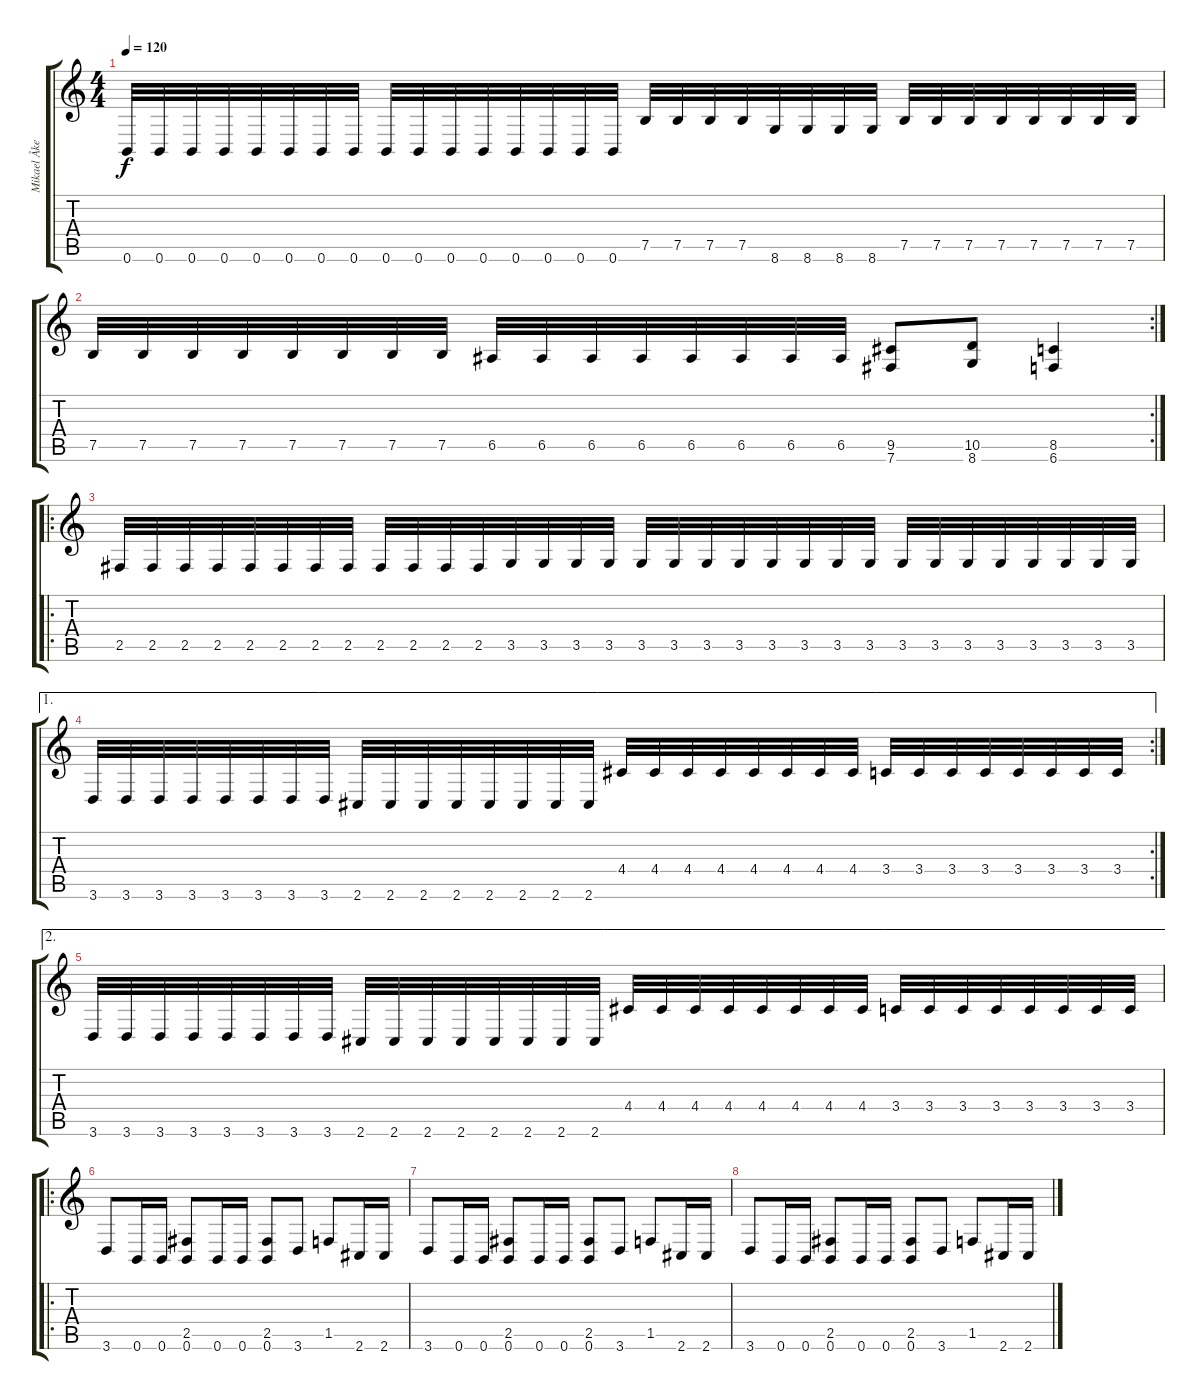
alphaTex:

\track ("Mikael Åkerfeldt" "Mikael Åke") {instrument overdrivenguitar}
\staff {score tabs}
\tuning (B3 Gb3 D3 A2 E2 B1) {hide}
\ts (4 4)
\tempo 120
\clef g2
\ks c
0.6.32{dy f} 0.6.32 0.6.32 0.6.32 0.6.32 0.6.32 0.6.32 0.6.32 0.6.32 0.6.32 0.6.32 0.6.32 0.6.32 0.6.32 0.6.32 0.6.32 7.5.32 7.5.32 7.5.32 7.5.32 8.6.32 8.6.32 8.6.32 8.6.32 7.5.32 7.5.32 7.5.32 7.5.32 7.5.32 7.5.32 7.5.32 7.5.32 |
\rc 2
7.5.32 7.5.32 7.5.32 7.5.32 7.5.32 7.5.32 7.5.32 7.5.32 6.5.32 6.5.32 6.5.32 6.5.32 6.5.32 6.5.32 6.5.32 6.5.32 (9.5 7.6).8 (10.5 8.6).8 (8.5 6.6).4 |
\ro
2.5.32 2.5.32 2.5.32 2.5.32 2.5.32 2.5.32 2.5.32 2.5.32 2.5.32 2.5.32 2.5.32 2.5.32 3.5.32 3.5.32 3.5.32 3.5.32 3.5.32 3.5.32 3.5.32 3.5.32 3.5.32 3.5.32 3.5.32 3.5.32 3.5.32 3.5.32 3.5.32 3.5.32 3.5.32 3.5.32 3.5.32 3.5.32 |
\ae 1
\rc 2
3.6.32 3.6.32 3.6.32 3.6.32 3.6.32 3.6.32 3.6.32 3.6.32 2.6.32 2.6.32 2.6.32 2.6.32 2.6.32 2.6.32 2.6.32 2.6.32 4.4.32 4.4.32 4.4.32 4.4.32 4.4.32 4.4.32 4.4.32 4.4.32 3.4.32 3.4.32 3.4.32 3.4.32 3.4.32 3.4.32 3.4.32 3.4.32 |
\ae 2
3.6.32 3.6.32 3.6.32 3.6.32 3.6.32 3.6.32 3.6.32 3.6.32 2.6.32 2.6.32 2.6.32 2.6.32 2.6.32 2.6.32 2.6.32 2.6.32 4.4.32 4.4.32 4.4.32 4.4.32 4.4.32 4.4.32 4.4.32 4.4.32 3.4.32 3.4.32 3.4.32 3.4.32 3.4.32 3.4.32 3.4.32 3.4.32 |
\ro
3.6.8 0.6.16 0.6.16 (2.5 0.6).8 0.6.16 0.6.16 (2.5 0.6).8 3.6.8 1.5.8 2.6.16 2.6.16 |
3.6.8 0.6.16 0.6.16 (2.5 0.6).8 0.6.16 0.6.16 (2.5 0.6).8 3.6.8 1.5.8 2.6.16 2.6.16 |
3.6.8 0.6.16 0.6.16 (2.5 0.6).8 0.6.16 0.6.16 (2.5 0.6).8 3.6.8 1.5.8 2.6.16 2.6.16
